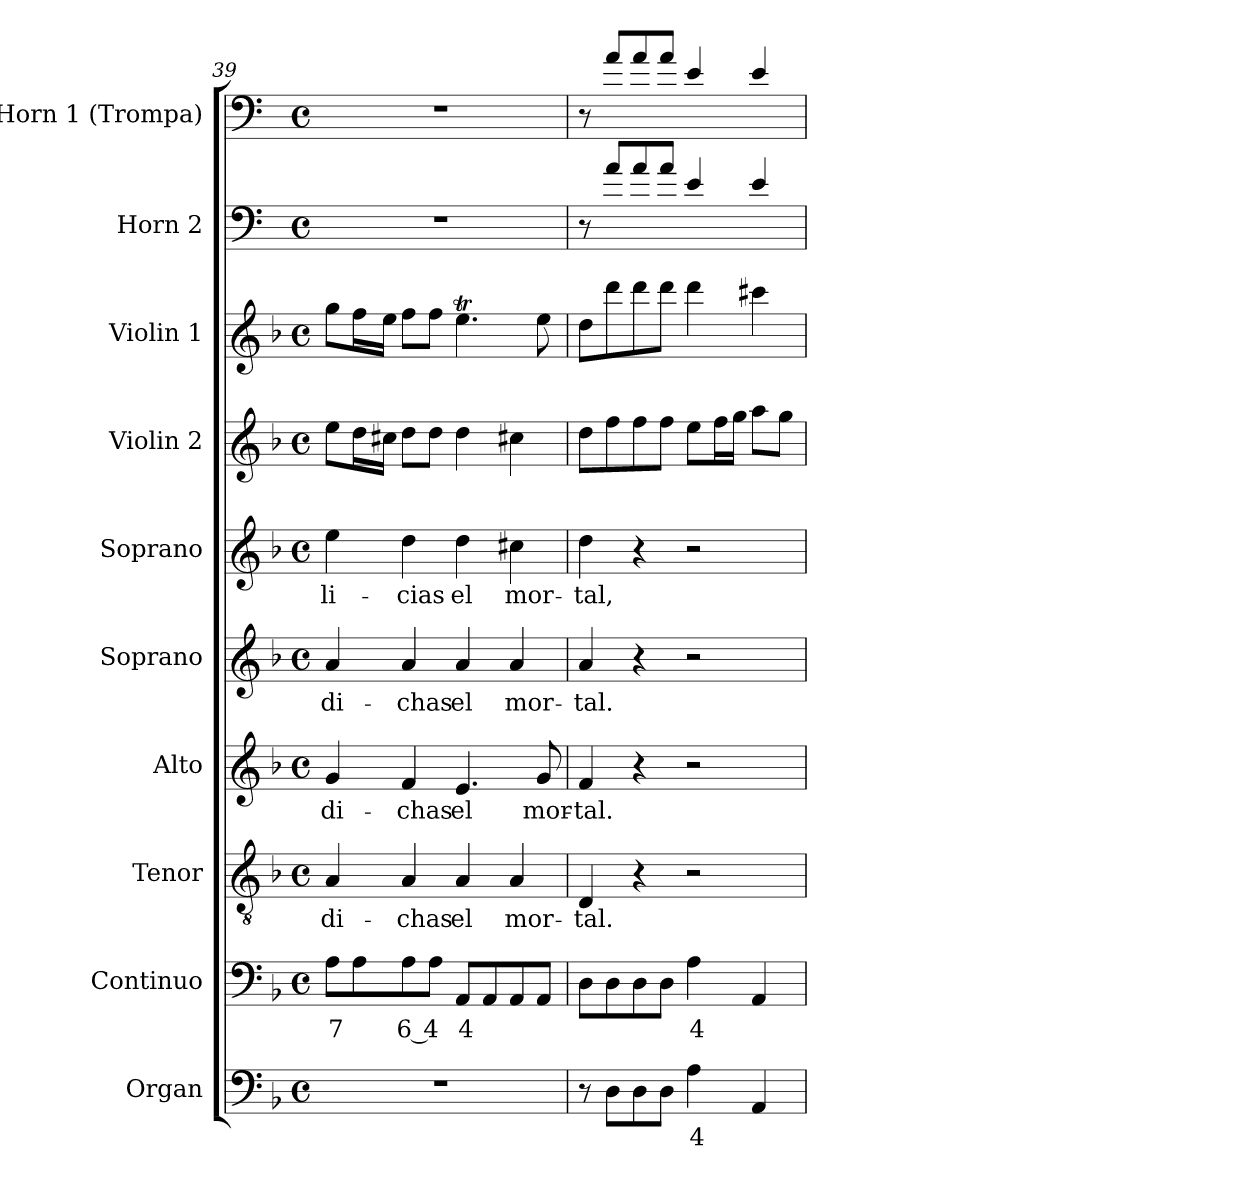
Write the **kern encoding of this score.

**kern	**text	**kern	**text	**kern	**text	**kern	**text	**kern	**text	**kern	**text	**kern	**kern	**kern	**kern
*part10	*part10	*part9	*part9	*part8	*part8	*part7	*part7	*part6	*part6	*part5	*part5	*part4	*part3	*part2	*part1
*staff10	*staff10	*staff9	*staff9	*staff8	*staff8	*staff7	*staff7	*staff6	*staff6	*staff5	*staff5	*staff4	*staff3	*staff2	*staff1
*I"Organ	*	*I"Continuo	*	*I"Tenor	*	*I"Alto	*	*I"Soprano	*	*I"Soprano	*	*I"Violin 2	*I"Violin 1	*I"Horn  2	*I"Horn  1 (Trompa)
*I'Org.	*	*I'Cont.	*	*I'T.	*	*I'A.	*	*I'S.	*	*I'S.	*	*I'Vln. 2	*I'Vln. 1	*I'Hn.	*I'Hn.
*clefF4	*	*clefF4	*	*clefGv2	*	*clefG2	*	*clefG2	*	*clefG2	*	*clefG2	*clefG2	*clefF4	*clefF4
*	*	*	*	*ITrd7c12	*	*	*	*	*	*	*	*	*	*ITrd4c7	*ITrd4c7
*k[b-]	*	*k[b-]	*	*k[b-]	*	*k[b-]	*	*k[b-]	*	*k[b-]	*	*k[b-]	*k[b-]	*k[b-]	*k[b-]
*F:	*	*F:	*	*F:	*	*F:	*	*F:	*	*F:	*	*F:	*F:	*F:	*F:
*M4/4	*	*M4/4	*	*M4/4	*	*M4/4	*	*M4/4	*	*M4/4	*	*M4/4	*M4/4	*M4/4	*M4/4
*met(c)	*	*met(c)	*	*met(c)	*	*met(c)	*	*met(c)	*	*met(c)	*	*met(c)	*met(c)	*met(c)	*met(c)
=39	=39	=39	=39	=39	=39	=39	=39	=39	=39	=39	=39	=39	=39	=39	=39
!	!	!	!LO:LY:b:color=#000000	!	!	!	!	!	!	!	!	!	!	!	!
!	!	!	!	!	!LO:LY:b:color=#000000	!	!	!	!	!	!	!	!	!	!
!	!	!	!	!	!	!	!LO:LY:b:color=#000000	!	!	!	!	!	!	!	!
!	!	!	!	!	!	!	!	!	!LO:LY:b:color=#000000	!	!	!	!	!	!
!	!	!	!	!	!	!	!	!	!	!	!LO:LY:b:color=#000000	!	!	!	!
1r	.	8Ai\L	7	4AAi/	di-	4gi/	di-	4ai/	di-	4eei\	-li-	8eei\L	8ggi\L	1r	1r
.	.	8Ai\	.	.	.	.	.	.	.	.	.	16ddi\L	16ffi\L	.	.
.	.	.	.	.	.	.	.	.	.	.	.	16cc#Xi\JJ	16eei\JJ	.	.
!	!	!	!LO:LY:b:color=#000000	!	!	!	!	!	!	!	!	!	!	!	!
!	!	!	!	!	!LO:LY:b:color=#000000	!	!	!	!	!	!	!	!	!	!
!	!	!	!	!	!	!	!LO:LY:b:color=#000000	!	!	!	!	!	!	!	!
!	!	!	!	!	!	!	!	!	!LO:LY:b:color=#000000	!	!	!	!	!	!
!	!	!	!	!	!	!	!	!	!	!	!LO:LY:b:color=#000000	!	!	!	!
.	.	8Ai\	6 4	4AAi/	-chas	4fi/	-chas	4ai/	-chas	4ddi\	-cias	8ddi\L	8ffi\L	.	.
.	.	8Ai\J	.	.	.	.	.	.	.	.	.	8ddi\J	8ffi\J	.	.
!	!	!	!LO:LY:b:color=#000000	!	!	!	!	!	!	!	!	!	!	!	!
!	!	!	!	!	!LO:LY:b:color=#000000	!	!	!	!	!	!	!	!	!	!
!	!	!	!	!	!	!	!LO:LY:b:color=#000000	!	!	!	!	!	!	!	!
!	!	!	!	!	!	!	!	!	!LO:LY:b:color=#000000	!	!	!	!	!	!
!	!	!	!	!	!	!	!	!	!	!	!LO:LY:b:color=#000000	!	!	!	!
.	.	8AAi/L	4	4AAi/	el	4.ei/	el	4ai/	el	4ddi\	el	4ddi\	4.eeti\	.	.
.	.	8AAi/	.	.	.	.	.	.	.	.	.	.	.	.	.
!	!	!	!	!	!LO:LY:b:color=#000000	!	!	!	!	!	!	!	!	!	!
!	!	!	!	!	!	!	!	!	!LO:LY:b:color=#000000	!	!	!	!	!	!
!	!	!	!	!	!	!	!	!	!	!	!LO:LY:b:color=#000000	!	!	!	!
.	.	8AAi/	.	4AAi/	mor-	.	.	4ai/	mor-	4cc#Xi\	mor-	4cc#Xi\	.	.	.
!	!	!	!	!	!	!	!LO:LY:b:color=#000000	!	!	!	!	!	!	!	!
.	.	8AAi/J	.	.	.	8gi/	mor-	.	.	.	.	.	8eei\	.	.
=40	=40	=40	=40	=40	=40	=40	=40	=40	=40	=40	=40	=40	=40	=40	=40
!	!	!	!	!	!LO:LY:b:color=#000000	!	!	!	!	!	!	!	!	!	!
!	!	!	!	!	!	!	!LO:LY:b:color=#000000	!	!	!	!	!	!	!	!
!	!	!	!	!	!	!	!	!	!LO:LY:b:color=#000000	!	!	!	!	!	!
!	!	!	!	!	!	!	!	!	!	!	!LO:LY:b:color=#000000	!	!	!	!
8r	.	8Di\L	.	4DDi/	-tal.	4fi/	-tal.	4ai/	-tal.	4ddi\	-tal,	8ddi\L	8ddi\L	8r	8r
8Di\L	.	8Di\	.	.	.	.	.	.	.	.	.	8ffi\	8dddi\	8di/L	8di/L
8Di\	.	8Di\	.	4r	.	4r	.	4r	.	4r	.	8ffi\	8dddi\	8di/	8di/
8Di\J	.	8Di\J	.	.	.	.	.	.	.	.	.	8ffi\J	8dddi\J	8di/J	8di/J
!	!LO:LY:b:color=#000000	!	!	!	!	!	!	!	!	!	!	!	!	!	!
!	!	!	!LO:LY:b:color=#000000	!	!	!	!	!	!	!	!	!	!	!	!
4Ai\	4	4Ai\	4	2r	.	2r	.	2r	.	2r	.	8eei\L	4dddi\	4Ai/	4Ai/
.	.	.	.	.	.	.	.	.	.	.	.	16ffi\L	.	.	.
.	.	.	.	.	.	.	.	.	.	.	.	16ggi\JJ	.	.	.
4AAi/	.	4AAi/	.	.	.	.	.	.	.	.	.	8aai\L	4ccc#Xi\	4Ai/	4Ai/
.	.	.	.	.	.	.	.	.	.	.	.	8ggi\J	.	.	.
=	=	=	=	=	=	=	=	=	=	=	=	=	=	=	=
*-	*-	*-	*-	*-	*-	*-	*-	*-	*-	*-	*-	*-	*-	*-	*-
